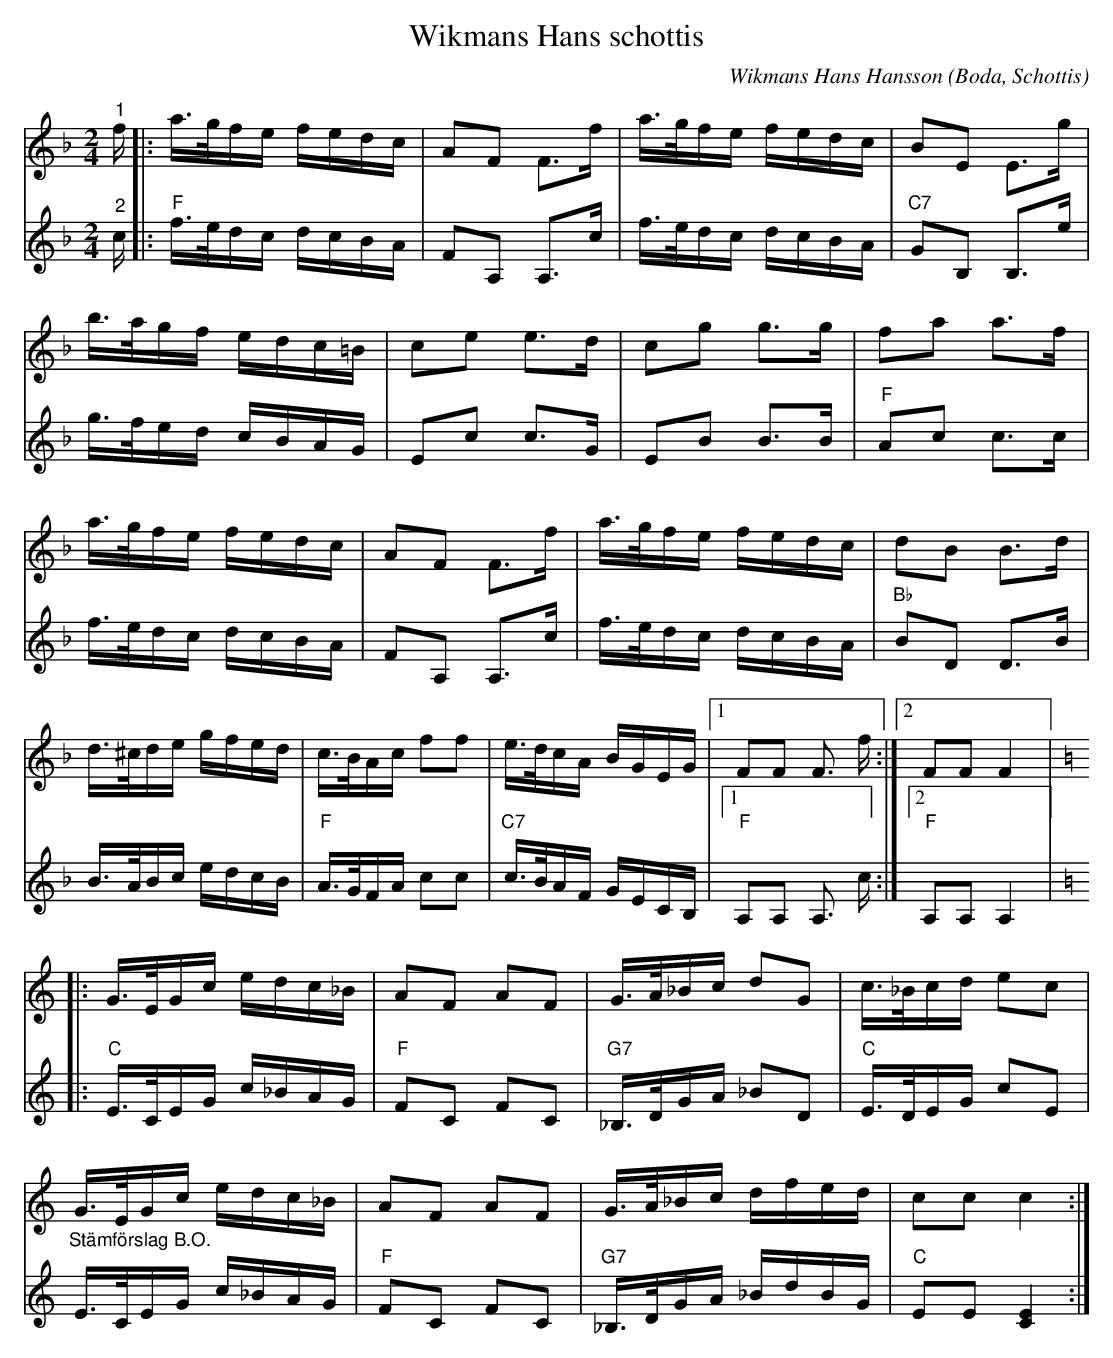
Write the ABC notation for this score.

X:1
T:Wikmans Hans schottis
C:Wikmans Hans Hansson
O:Boda, Schottis
L:1/16
M:2/4
K:F
V:1
"^1" f |: a>gfe fedc | A2F2 F2>f2 | a>gfe fedc | B2E2 E2>g2 |
b>agf edc=B | c2e2 e2>d2 | c2g2 g2>g2 | f2a2 a2>f2 |
a>gfe fedc | A2F2 F2>f2 | a>gfe fedc | d2B2 B2>d2 |
d>^cde gfed | c>BAc f2f2 | e>dcA BGEG |1 F2F2 F3 f :|2 F2F2 F4 |:
[K:C] G>EGc edc_B | A2F2 A2F2 | G>A_Bc d2G2 | c>_Bcd e2c2 |
G>EGc edc_B | A2F2 A2F2 | G>A_Bc dfed | c2c2 c4 :|
V:2
"^2" c |:"F" f>edc dcBA | F2A,2 A,2>c2 | f>edc dcBA | "C7" G2B,2 B,2>e2 |
g>fed cBAG | E2c2 c2>G2 | E2B2 B2>B2 |"F" A2c2 c2>c2 |
f>edc dcBA | F2A,2 A,2>c2 | f>edc dcBA |"Bb" B2D2 D2>B2 |
B>ABc edcB |"F" A>GFA c2c2 |"C7" c>BAF GECB, |1"F" A,2A,2 A,3 c :|2"F" A,2A,2 A,4 |:
[K:C]"C" E>CEG c_BAG |"F" F2C2 F2C2 | "G7" _B,>DGA _B2D2 | "C" E>DEG c2E2 |
"^Stämförslag B.O." E>CEG c_BAG | "F" F2C2 F2C2 | "G7" _B,>DGA _BdBG | "C"  E2E2 [CE]4 :|
